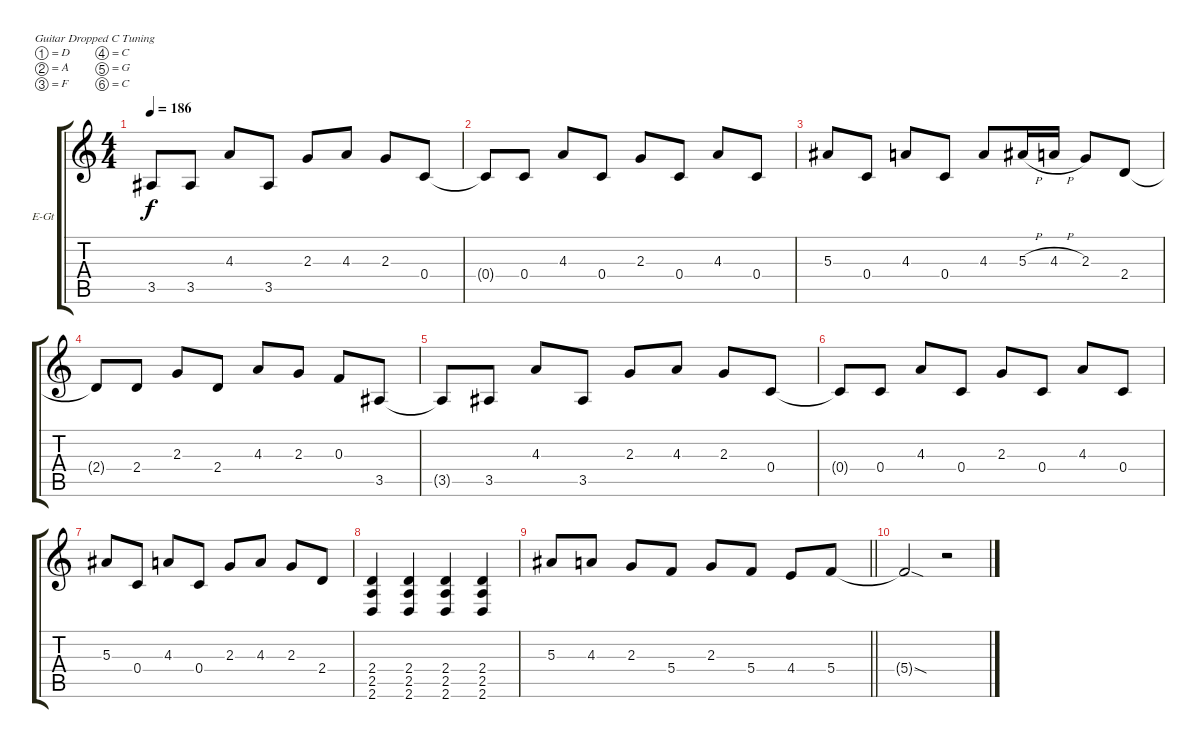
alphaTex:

\bracketExtendMode groupsimilarinstruments
\firstSystemTrackNameOrientation horizontal
\otherSystemsTrackNameOrientation horizontal
\track ("Matt" "E-Gt") {instrument overdrivenguitar}
\staff {score tabs}
\tuning (D4 A3 F3 C3 G2 C2)
\ts (4 4)
\tempo 186
\clef g2
\ks c
3.5{t}.8{dy f} 3.5.8 4.3.8 3.5.8 2.3.8 4.3.8 2.3.8 0.4.8 |
0.4{t}.8 0.4.8 4.3.8 0.4.8 2.3.8 0.4.8 4.3.8 0.4.8 |
5.3.8 0.4.8 4.3.8 0.4.8 4.3.8 5.3{h}.16 4.3{h}.16 2.3.8 2.4.8 |
2.4{t}.8 2.4.8 2.3.8 2.4.8 4.3.8 2.3.8 0.3.8 3.5.8 |
3.5{t}.8 3.5.8 4.3.8 3.5.8 2.3.8 4.3.8 2.3.8 0.4.8 |
0.4{t}.8 0.4.8 4.3.8 0.4.8 2.3.8 0.4.8 4.3.8 0.4.8 |
5.3.8 0.4.8 4.3.8 0.4.8 2.3.8 4.3.8 2.3.8 2.4.8 |
(2.4 2.5 2.6).4 (2.4 2.5 2.6).4 (2.4 2.5 2.6).4 (2.4 2.5 2.6).4 |
\barLineRight lightlight
5.3.8 4.3.8 2.3.8 5.4.8 2.3.8 5.4.8 4.4.8 5.4.8 |
5.4{sod t}.2 r.2
